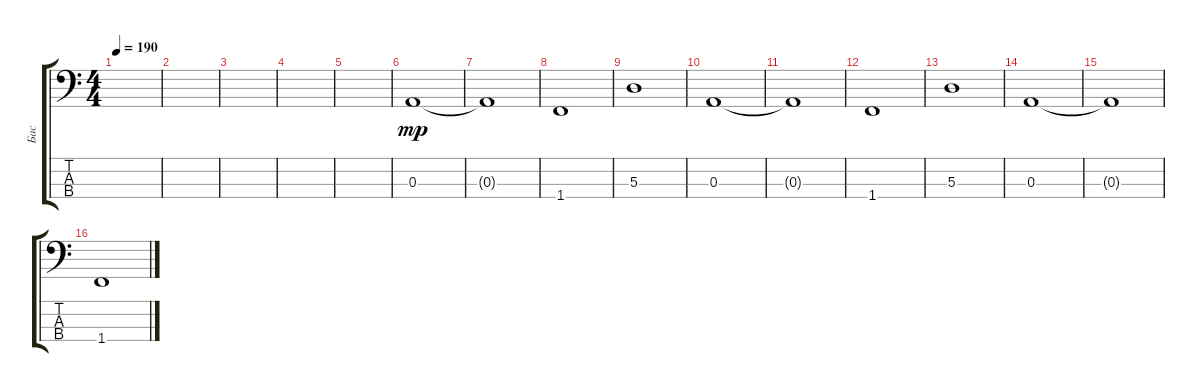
\track ("Бас" "Бас") {instrument electricbassfinger}
\staff {score tabs}
\tuning (G2 D2 A1 E1) {hide}
\ts (4 4)
\tempo 190
\clef f4
\ks aminor
|
|
|
|
|
0.3.1{dy mp} |
0.3{t}.1 |
1.4.1 |
5.3.1 |
0.3.1 |
0.3{t}.1 |
1.4.1 |
5.3.1 |
0.3.1 |
0.3{t}.1 |
1.4.1
